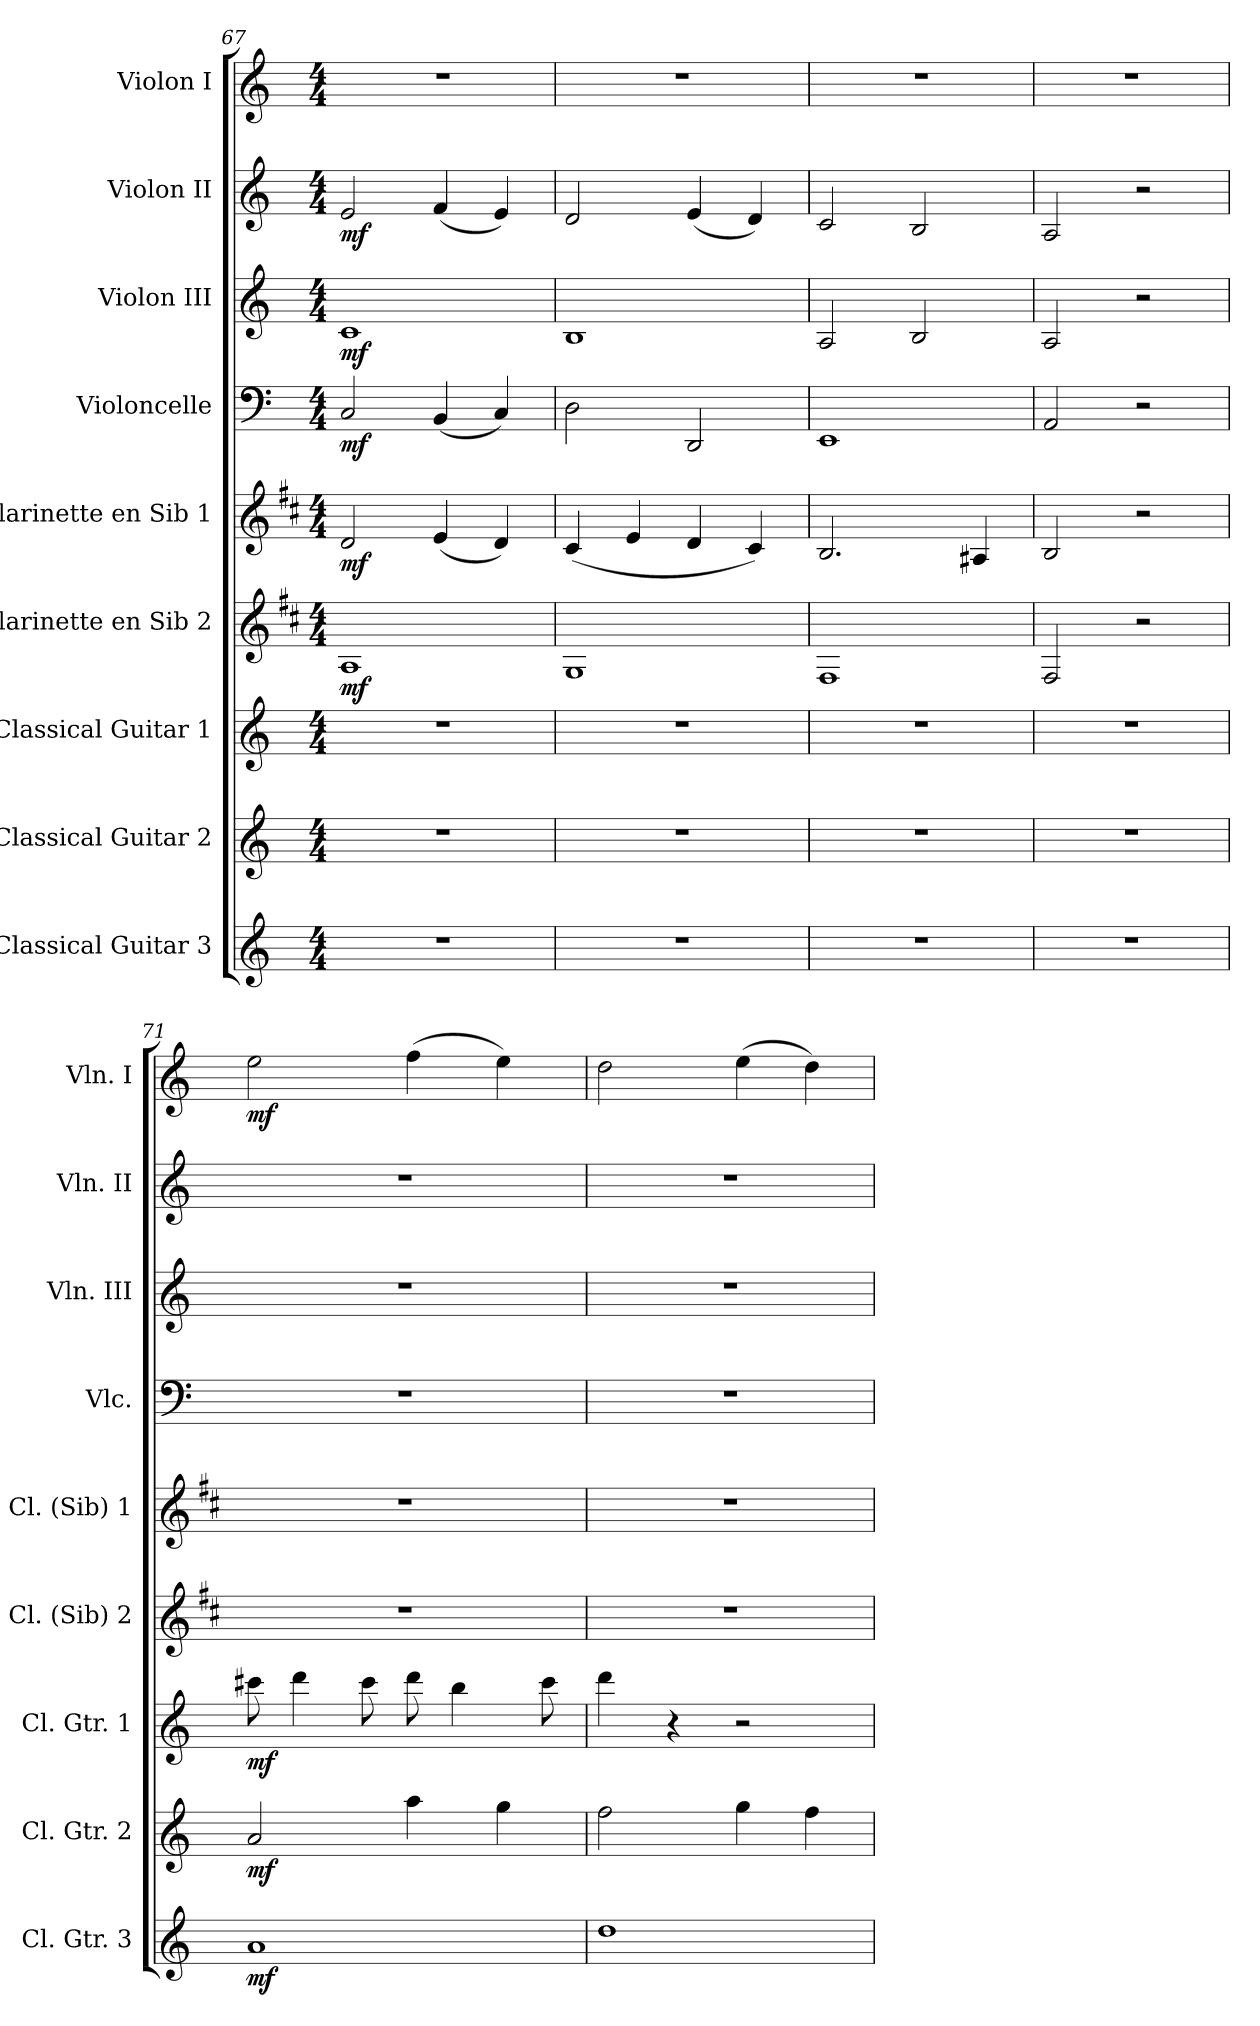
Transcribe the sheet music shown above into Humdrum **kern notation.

**kern	**dynam	**kern	**dynam	**kern	**dynam	**kern	**dynam	**kern	**dynam	**kern	**dynam	**kern	**dynam	**kern	**dynam	**kern	**dynam
*part9	*part9	*part8	*part8	*part7	*part7	*part6	*part6	*part5	*part5	*part4	*part4	*part3	*part3	*part2	*part2	*part1	*part1
*staff9	*staff9	*staff8	*staff8	*staff7	*staff7	*staff6	*staff6	*staff5	*staff5	*staff4	*staff4	*staff3	*staff3	*staff2	*staff2	*staff1	*staff1
*I"Classical Guitar 3	*	*I"Classical Guitar 2	*	*I"Classical Guitar 1	*	*I"Clarinette en Sib 2	*	*I"Clarinette en Sib 1	*	*I"Violoncelle	*	*I"Violon III	*	*I"Violon II	*	*I"Violon I	*
*I'Cl. Gtr. 3	*	*I'Cl. Gtr. 2	*	*I'Cl. Gtr. 1	*	*I'Cl. (Sib) 2	*	*I'Cl. (Sib) 1	*	*I'Vlc.	*	*I'Vln. III	*	*I'Vln. II	*	*I'Vln. I	*
!!LO:PB:g=z
*clefG2	*	*clefG2	*	*clefG2	*	*clefG2	*	*clefG2	*	*clefF4	*	*clefG2	*	*clefG2	*	*clefG2	*
*ITrd7c12	*	*ITrd7c12	*	*ITrd7c12	*	*ITrd1c2	*	*ITrd1c2	*	*	*	*	*	*	*	*	*
*k[]	*	*k[]	*	*k[]	*	*k[]	*	*k[]	*	*k[]	*	*k[]	*	*k[]	*	*k[]	*
*C:	*	*C:	*	*C:	*	*C:	*	*C:	*	*C:	*	*C:	*	*C:	*	*C:	*
*M4/4	*	*M4/4	*	*M4/4	*	*M4/4	*	*M4/4	*	*M4/4	*	*M4/4	*	*M4/4	*	*M4/4	*
=67	=67	=67	=67	=67	=67	=67	=67	=67	=67	=67	=67	=67	=67	=67	=67	=67	=67
!	!	!	!	!	!	!	!LO:DY:b	!	!LO:DY:b	!	!LO:DY:b	!	!LO:DY:b	!	!LO:DY:b	!	!
1r	.	1r	.	1r	.	1G	mf	2c/	mf	2C/	mf	1c	mf	2e/	mf	1r	.
.	.	.	.	.	.	.	.	(<4d/	.	(<4BB/	.	.	.	(<4f/	.	.	.
.	.	.	.	.	.	.	.	4c/)	.	4C/)	.	.	.	4e/)	.	.	.
=68	=68	=68	=68	=68	=68	=68	=68	=68	=68	=68	=68	=68	=68	=68	=68	=68	=68
1r	.	1r	.	1r	.	1F	.	(<4B/	.	2D\	.	1B	.	2d/	.	1r	.
.	.	.	.	.	.	.	.	4d/	.	.	.	.	.	.	.	.	.
.	.	.	.	.	.	.	.	4c/	.	2DD/	.	.	.	(<4e/	.	.	.
.	.	.	.	.	.	.	.	4B/)	.	.	.	.	.	4d/)	.	.	.
=69	=69	=69	=69	=69	=69	=69	=69	=69	=69	=69	=69	=69	=69	=69	=69	=69	=69
1r	.	1r	.	1r	.	1E	.	2.A/	.	1EE	.	2A/	.	2c/	.	1r	.
.	.	.	.	.	.	.	.	.	.	.	.	2B/	.	2B/	.	.	.
.	.	.	.	.	.	.	.	4G#X/	.	.	.	.	.	.	.	.	.
=70	=70	=70	=70	=70	=70	=70	=70	=70	=70	=70	=70	=70	=70	=70	=70	=70	=70
1r	.	1r	.	1r	.	2E/	.	2A/	.	2AA/	.	2A/	.	2A/	.	1r	.
.	.	.	.	.	.	2r	.	2r	.	2r	.	2r	.	2r	.	.	.
=71	=71	=71	=71	=71	=71	=71	=71	=71	=71	=71	=71	=71	=71	=71	=71	=71	=71
!	!LO:DY:b	!	!LO:DY:b	!	!LO:DY:b	!	!	!	!	!	!	!	!	!	!	!	!LO:DY:b
1A	mf	2A/	mf	8cc#X\	mf	1r	.	1r	.	1r	.	1r	.	1r	.	2ee\	mf
.	.	.	.	4dd\	.	.	.	.	.	.	.	.	.	.	.	.	.
.	.	.	.	8cc#\	.	.	.	.	.	.	.	.	.	.	.	.	.
.	.	4a\	.	8dd\	.	.	.	.	.	.	.	.	.	.	.	(>4ff\	.
.	.	.	.	4b\	.	.	.	.	.	.	.	.	.	.	.	.	.
.	.	4g\	.	.	.	.	.	.	.	.	.	.	.	.	.	4ee\)	.
.	.	.	.	8cc#\	.	.	.	.	.	.	.	.	.	.	.	.	.
=72	=72	=72	=72	=72	=72	=72	=72	=72	=72	=72	=72	=72	=72	=72	=72	=72	=72
1d	.	2f\	.	4dd\	.	1r	.	1r	.	1r	.	1r	.	1r	.	2dd\	.
.	.	.	.	4r	.	.	.	.	.	.	.	.	.	.	.	.	.
.	.	4g\	.	2r	.	.	.	.	.	.	.	.	.	.	.	(>4ee\	.
.	.	4f\	.	.	.	.	.	.	.	.	.	.	.	.	.	4dd\)	.
=	=	=	=	=	=	=	=	=	=	=	=	=	=	=	=	=	=
*-	*-	*-	*-	*-	*-	*-	*-	*-	*-	*-	*-	*-	*-	*-	*-	*-	*-
